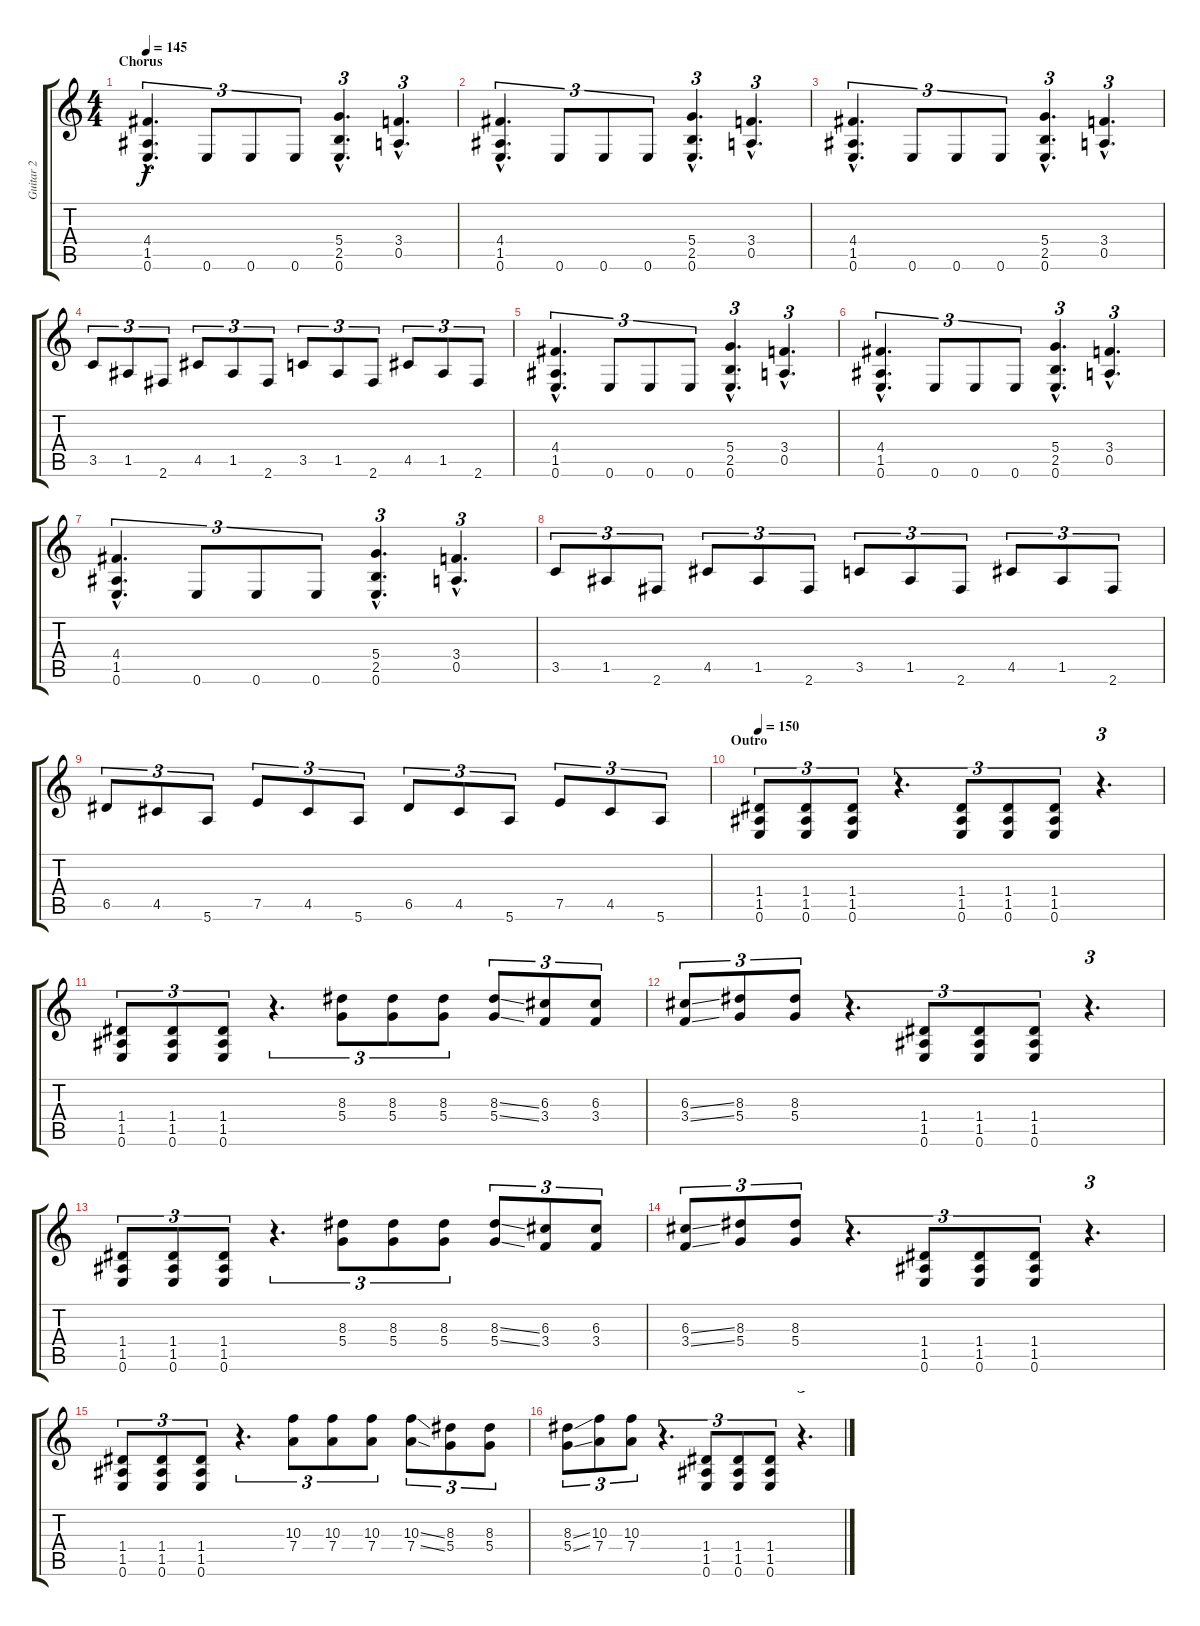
\track ("Guitar 2" "Guitar 2") {instrument distortionguitar}
\staff {score tabs}
\tuning (E4 B3 G3 D3 A2 E2) {hide}
\ts (4 4)
\section ("" "Chorus")
\tempo 145
\clef g2
\ks c
(4.4{hac} 1.5{hac} 0.6{hac}).4{d tu (3 2) dy f} 0.6.8{tu (3 2)} 0.6.8{tu (3 2)} 0.6.8{tu (3 2)} (5.4{hac} 2.5{hac} 0.6{hac}).4{d tu (3 2)} (3.4{hac} 0.5{hac}).4{d tu (3 2)} |
(4.4{hac} 1.5{hac} 0.6{hac}).4{d tu (3 2)} 0.6.8{tu (3 2)} 0.6.8{tu (3 2)} 0.6.8{tu (3 2)} (5.4{hac} 2.5{hac} 0.6{hac}).4{d tu (3 2)} (3.4{hac} 0.5{hac}).4{d tu (3 2)} |
(4.4{hac} 1.5{hac} 0.6{hac}).4{d tu (3 2)} 0.6.8{tu (3 2)} 0.6.8{tu (3 2)} 0.6.8{tu (3 2)} (5.4{hac} 2.5{hac} 0.6{hac}).4{d tu (3 2)} (3.4{hac} 0.5{hac}).4{d tu (3 2)} |
3.5.8{tu (3 2)} 1.5.8{tu (3 2)} 2.6.8{tu (3 2)} 4.5.8{tu (3 2)} 1.5.8{tu (3 2)} 2.6.8{tu (3 2)} 3.5.8{tu (3 2)} 1.5.8{tu (3 2)} 2.6.8{tu (3 2)} 4.5.8{tu (3 2)} 1.5.8{tu (3 2)} 2.6.8{tu (3 2)} |
(4.4{hac} 1.5{hac} 0.6{hac}).4{d tu (3 2)} 0.6.8{tu (3 2)} 0.6.8{tu (3 2)} 0.6.8{tu (3 2)} (5.4{hac} 2.5{hac} 0.6{hac}).4{d tu (3 2)} (3.4{hac} 0.5{hac}).4{d tu (3 2)} |
(4.4{hac} 1.5{hac} 0.6{hac}).4{d tu (3 2)} 0.6.8{tu (3 2)} 0.6.8{tu (3 2)} 0.6.8{tu (3 2)} (5.4{hac} 2.5{hac} 0.6{hac}).4{d tu (3 2)} (3.4{hac} 0.5{hac}).4{d tu (3 2)} |
(4.4{hac} 1.5{hac} 0.6{hac}).4{d tu (3 2)} 0.6.8{tu (3 2)} 0.6.8{tu (3 2)} 0.6.8{tu (3 2)} (5.4{hac} 2.5{hac} 0.6{hac}).4{d tu (3 2)} (3.4{hac} 0.5{hac}).4{d tu (3 2)} |
3.5.8{tu (3 2)} 1.5.8{tu (3 2)} 2.6.8{tu (3 2)} 4.5.8{tu (3 2)} 1.5.8{tu (3 2)} 2.6.8{tu (3 2)} 3.5.8{tu (3 2)} 1.5.8{tu (3 2)} 2.6.8{tu (3 2)} 4.5.8{tu (3 2)} 1.5.8{tu (3 2)} 2.6.8{tu (3 2)} |
6.5.8{tu (3 2)} 4.5.8{tu (3 2)} 5.6.8{tu (3 2)} 7.5.8{tu (3 2)} 4.5.8{tu (3 2)} 5.6.8{tu (3 2)} 6.5.8{tu (3 2)} 4.5.8{tu (3 2)} 5.6.8{tu (3 2)} 7.5.8{tu (3 2)} 4.5.8{tu (3 2)} 5.6.8{tu (3 2)} |
\section ("" "Outro")
\tempo 150
(1.4 1.5 0.6).8{tu (3 2)} (1.4 1.5 0.6).8{tu (3 2)} (1.4 1.5 0.6).8{tu (3 2)} r.4{d tu (3 2)} (1.4 1.5 0.6).8{tu (3 2)} (1.4 1.5 0.6).8{tu (3 2)} (1.4 1.5 0.6).8{tu (3 2)} r.4{d tu (3 2)} |
(1.4 1.5 0.6).8{tu (3 2)} (1.4 1.5 0.6).8{tu (3 2)} (1.4 1.5 0.6).8{tu (3 2)} r.4{d tu (3 2)} (8.3 5.4).8{tu (3 2)} (8.3 5.4).8{tu (3 2)} (8.3 5.4).8{tu (3 2)} (8.3{ss} 5.4{ss}).8{tu (3 2)} (6.3 3.4).8{tu (3 2)} (6.3 3.4).8{tu (3 2)} |
(6.3{ss} 3.4{ss}).8{tu (3 2)} (8.3 5.4).8{tu (3 2)} (8.3 5.4).8{tu (3 2)} r.4{d tu (3 2)} (1.4 1.5 0.6).8{tu (3 2)} (1.4 1.5 0.6).8{tu (3 2)} (1.4 1.5 0.6).8{tu (3 2)} r.4{d tu (3 2)} |
(1.4 1.5 0.6).8{tu (3 2)} (1.4 1.5 0.6).8{tu (3 2)} (1.4 1.5 0.6).8{tu (3 2)} r.4{d tu (3 2)} (8.3 5.4).8{tu (3 2)} (8.3 5.4).8{tu (3 2)} (8.3 5.4).8{tu (3 2)} (8.3{ss} 5.4{ss}).8{tu (3 2)} (6.3 3.4).8{tu (3 2)} (6.3 3.4).8{tu (3 2)} |
(6.3{ss} 3.4{ss}).8{tu (3 2)} (8.3 5.4).8{tu (3 2)} (8.3 5.4).8{tu (3 2)} r.4{d tu (3 2)} (1.4 1.5 0.6).8{tu (3 2)} (1.4 1.5 0.6).8{tu (3 2)} (1.4 1.5 0.6).8{tu (3 2)} r.4{d tu (3 2)} |
(1.4 1.5 0.6).8{tu (3 2)} (1.4 1.5 0.6).8{tu (3 2)} (1.4 1.5 0.6).8{tu (3 2)} r.4{d tu (3 2)} (10.3 7.4).8{tu (3 2)} (10.3 7.4).8{tu (3 2)} (10.3 7.4).8{tu (3 2)} (10.3{ss} 7.4{ss}).8{tu (3 2)} (8.3 5.4).8{tu (3 2)} (8.3 5.4).8{tu (3 2)} |
(8.3{ss} 5.4{ss}).8{tu (3 2)} (10.3 7.4).8{tu (3 2)} (10.3 7.4).8{tu (3 2)} r.4{d tu (3 2)} (1.4 1.5 0.6).8{tu (3 2)} (1.4 1.5 0.6).8{tu (3 2)} (1.4 1.5 0.6).8{tu (3 2)} r.4{d tu (3 2)}
